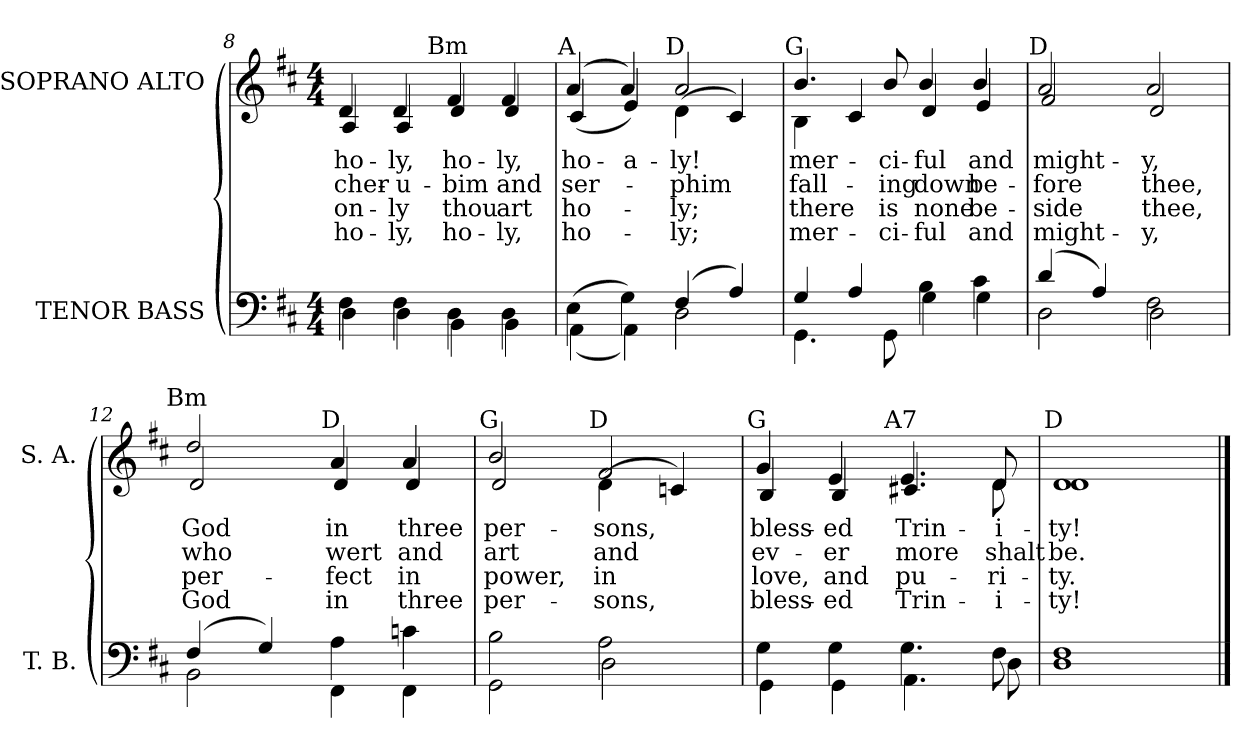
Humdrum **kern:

**kern	**kern	**text	**text	**text	**text
*part2	*part1	*part1	*part1	*part1	*part1
*staff2	*staff1	*staff1	*staff1	*staff1	*staff1
*I"TENOR BASS	*I"SOPRANO ALTO	*	*	*	*
*I'T. B.	*I'S. A.	*	*	*	*
!!LO:LB:g=z
*clefF4	*clefG2	*	*	*	*
*k[f#c#]	*k[f#c#]	*	*	*	*
*D:	*D:	*	*	*	*
*M4/4	*M4/4	*	*	*	*
=8	=8	=8	=8	=8	=8
*^	*	*	*	*	*
!	!	!LO:TX:a:cj:t=D	!	!	!	!
!	!	!	!LO:LY:b:color=#000000	!LO:LY:b:color=#000000	!LO:LY:b:color=#000000	!LO:LY:b:color=#000000
*	*	*^	*	*	*	*
4F#i\	4Di\	4di/	4Ai/	ho-	cher-	on-	ho-
!	!	!	!	!LO:LY:b:color=#000000	!LO:LY:b:color=#000000	!LO:LY:b:color=#000000	!LO:LY:b:color=#000000
4F#i\	4Di\	4di/	4Ai/	-ly,	-u-	-ly	-ly,
!	!	!LO:TX:a:cj:t=Bm	!	!	!	!	!
!	!	!	!	!LO:LY:b:color=#000000	!LO:LY:b:color=#000000	!LO:LY:b:color=#000000	!LO:LY:b:color=#000000
4Di\	4BBi\	4f#i/	4di/	ho-	-bim	thou	ho-
!	!	!	!	!LO:LY:b:color=#000000	!LO:LY:b:color=#000000	!LO:LY:b:color=#000000	!LO:LY:b:color=#000000
4Di\	4BBi\	4f#i/	4di/	-ly,	and	art	-ly,
=9	=9	=9	=9	=9	=9	=9	=9
!	!	!LO:TX:a:cj:t=A	!	!	!	!	!
!	!	!	!	!LO:LY:b:color=#000000	!LO:LY:b:color=#000000	!LO:LY:b:color=#000000	!LO:LY:b:color=#000000
(4Ei\	(4AAi\	(4ai/	(4c#i/	ho-	ser-	ho-	ho-
!	!	!	!	!LO:LY:b:color=#000000	!	!	!
4Gi\)	4AAi\)	4ai/)	4ei/)	-a-	.	.	.
!	!	!LO:TX:a:cj:t=D	!	!	!	!	!
!	!	!	!	!LO:LY:b:color=#000000	!LO:LY:b:color=#000000	!LO:LY:b:color=#000000	!LO:LY:b:color=#000000
(4F#i/	2Di\	2ai/	(4di\	-ly!	-phim	-ly;	-ly;
4Ai/)	.	.	4c#i/)	.	.	.	.
=10	=10	=10	=10	=10	=10	=10	=10
!	!	!LO:TX:a:cj:t=G	!	!	!	!	!
!	!	!	!	!LO:LY:b:color=#000000	!LO:LY:b:color=#000000	!LO:LY:b:color=#000000	!LO:LY:b:color=#000000
4Gi/	4.GGi\	4.bi/	4Bi\	mer-	fall-	there	mer-
4Ai/	.	.	4c#i/	.	.	.	.
!	!	!	!	!LO:LY:b:color=#000000	!LO:LY:b:color=#000000	!LO:LY:b:color=#000000	!LO:LY:b:color=#000000
.	8GGi\	8bi/	.	-ci-	-ing	is	-ci-
!	!	!	!	!LO:LY:b:color=#000000	!LO:LY:b:color=#000000	!LO:LY:b:color=#000000	!LO:LY:b:color=#000000
4Bi\	4Gi\	4bi/	4di/	-ful	down	none	-ful
!	!	!	!	!LO:LY:b:color=#000000	!LO:LY:b:color=#000000	!LO:LY:b:color=#000000	!LO:LY:b:color=#000000
4c#i\	4Gi\	4bi/	4ei/	and	be-	be-	and
=11	=11	=11	=11	=11	=11	=11	=11
!	!	!LO:TX:a:cj:t=D	!	!	!	!	!
!	!	!	!	!LO:LY:b:color=#000000	!LO:LY:b:color=#000000	!LO:LY:b:color=#000000	!LO:LY:b:color=#000000
(4di/	2Di\	2ai/	2f#i/	might-	-fore	-side	might-
4Ai/)	.	.	.	.	.	.	.
!	!	!	!	!LO:LY:b:color=#000000	!LO:LY:b:color=#000000	!LO:LY:b:color=#000000	!LO:LY:b:color=#000000
2F#i\	2Di\	2ai/	2di/	-y,	thee,	thee,	-y,
!!LO:LB:g=z	!!
=12	=12	=12	=12	=12	=12	=12	=12
!	!	!LO:TX:a:cj:t=Bm	!	!	!	!	!
!	!	!	!	!LO:LY:b:color=#000000	!LO:LY:b:color=#000000	!LO:LY:b:color=#000000	!LO:LY:b:color=#000000
(4F#i/	2BBi\	2ddi/	2di/	God	who	per-	God
4Gi/)	.	.	.	.	.	.	.
!	!	!LO:TX:a:cj:t=D	!	!	!	!	!
!	!	!	!	!LO:LY:b:color=#000000	!LO:LY:b:color=#000000	!LO:LY:b:color=#000000	!LO:LY:b:color=#000000
4Ai\	4FF#i\	4ai/	4di/	in	wert	-fect	in
!	!	!	!	!LO:LY:b:color=#000000	!LO:LY:b:color=#000000	!LO:LY:b:color=#000000	!LO:LY:b:color=#000000
4cni\	4FF#i\	4ai/	4di/	three	and	in	three
=13	=13	=13	=13	=13	=13	=13	=13
!	!	!LO:TX:a:cj:t=G	!	!	!	!	!
!	!	!	!	!LO:LY:b:color=#000000	!LO:LY:b:color=#000000	!LO:LY:b:color=#000000	!LO:LY:b:color=#000000
2Bi\	2GGi\	2bi/	2di/	per-	art	power,	per-
!	!	!LO:TX:a:cj:t=D	!	!	!	!	!
!	!	!	!	!LO:LY:b:color=#000000	!LO:LY:b:color=#000000	!LO:LY:b:color=#000000	!LO:LY:b:color=#000000
2Ai\	2Di\	2f#i/	(4di\	-sons,	and	in	-sons,
.	.	.	4cni/)	.	.	.	.
=14	=14	=14	=14	=14	=14	=14	=14
!	!	!LO:TX:a:cj:t=G	!	!	!	!	!
!	!	!	!	!LO:LY:b:color=#000000	!LO:LY:b:color=#000000	!LO:LY:b:color=#000000	!LO:LY:b:color=#000000
4Gi\	4GGi\	4gi/	4Bi/	bless-	ev-	love,	bless-
!	!	!	!	!LO:LY:b:color=#000000	!LO:LY:b:color=#000000	!LO:LY:b:color=#000000	!LO:LY:b:color=#000000
4Gi\	4GGi\	4ei/	4Bi/	-ed	-er	and	-ed
!	!	!LO:TX:a:cj:t=A7	!	!	!	!	!
!	!	!	!	!LO:LY:b:color=#000000	!LO:LY:b:color=#000000	!LO:LY:b:color=#000000	!LO:LY:b:color=#000000
4.Gi\	4.AAi\	4.ei/	4.c#Xi/	Trin-	more	pu-	Trin-
!	!	!	!	!LO:LY:b:color=#000000	!LO:LY:b:color=#000000	!LO:LY:b:color=#000000	!LO:LY:b:color=#000000
8F#i\	8Di\	8di/	8di\	-i-	shalt	-ri-	-i-
=15	=15	=15	=15	=15	=15	=15	=15
!	!	!LO:TX:a:cj:t=D	!	!	!	!	!
!	!	!	!	!LO:LY:b:color=#000000	!LO:LY:b:color=#000000	!LO:LY:b:color=#000000	!LO:LY:b:color=#000000
1F#i	1Di	1di	1di	-ty!	be.	-ty.	-ty!
*v	*v	*	*	*	*	*	*
*	*v	*v	*	*	*	*
==	==	==	==	==	==
*-	*-	*-	*-	*-	*-
